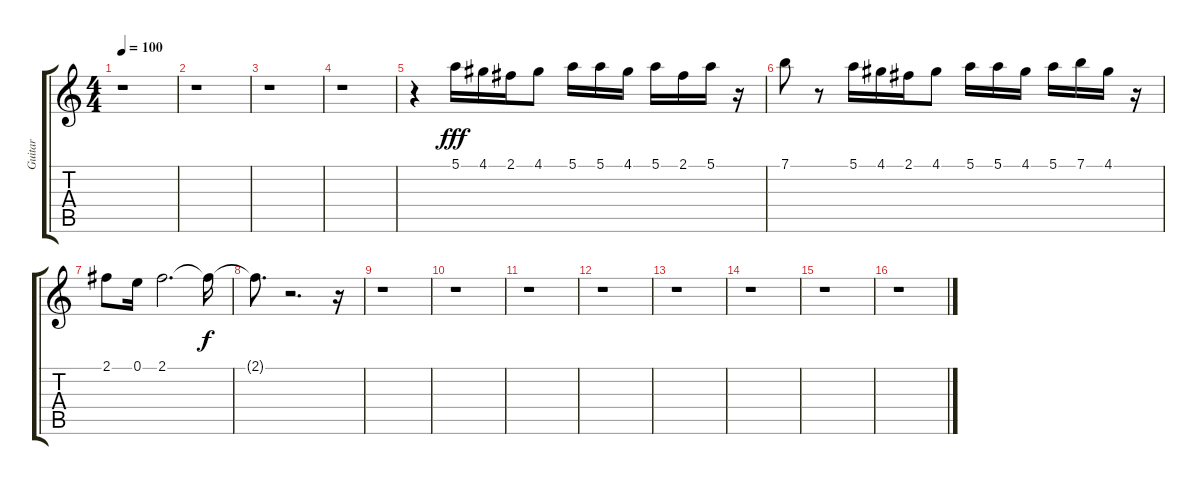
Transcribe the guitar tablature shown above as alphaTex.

\track ("Guitar" "Guitar") {instrument distortionguitar}
\staff {score tabs}
\tuning (E4 B3 G3 D3 A2 E2) {hide}
\ts (4 4)
\tempo 100
\clef g2
\ks c
r.1{dy f} |
r.1 |
r.1 |
r.1 |
r.4 5.1.16{dy fff} 4.1.16 2.1.16 4.1.8 5.1.16 5.1.16 4.1.16 5.1.16 2.1.16 5.1.16 r.16 |
7.1.8 r.8 5.1.16 4.1.16 2.1.16 4.1.8 5.1.16 5.1.16 4.1.16 5.1.16 7.1.16 4.1.16 r.16 |
2.1.8 0.1.16 2.1.2{d} 2.1{t}.16{dy f} |
2.1{t}.8{d} r.2{d} r.16 |
r.1 |
r.1 |
r.1 |
r.1 |
r.1 |
r.1 |
r.1 |
r.1
